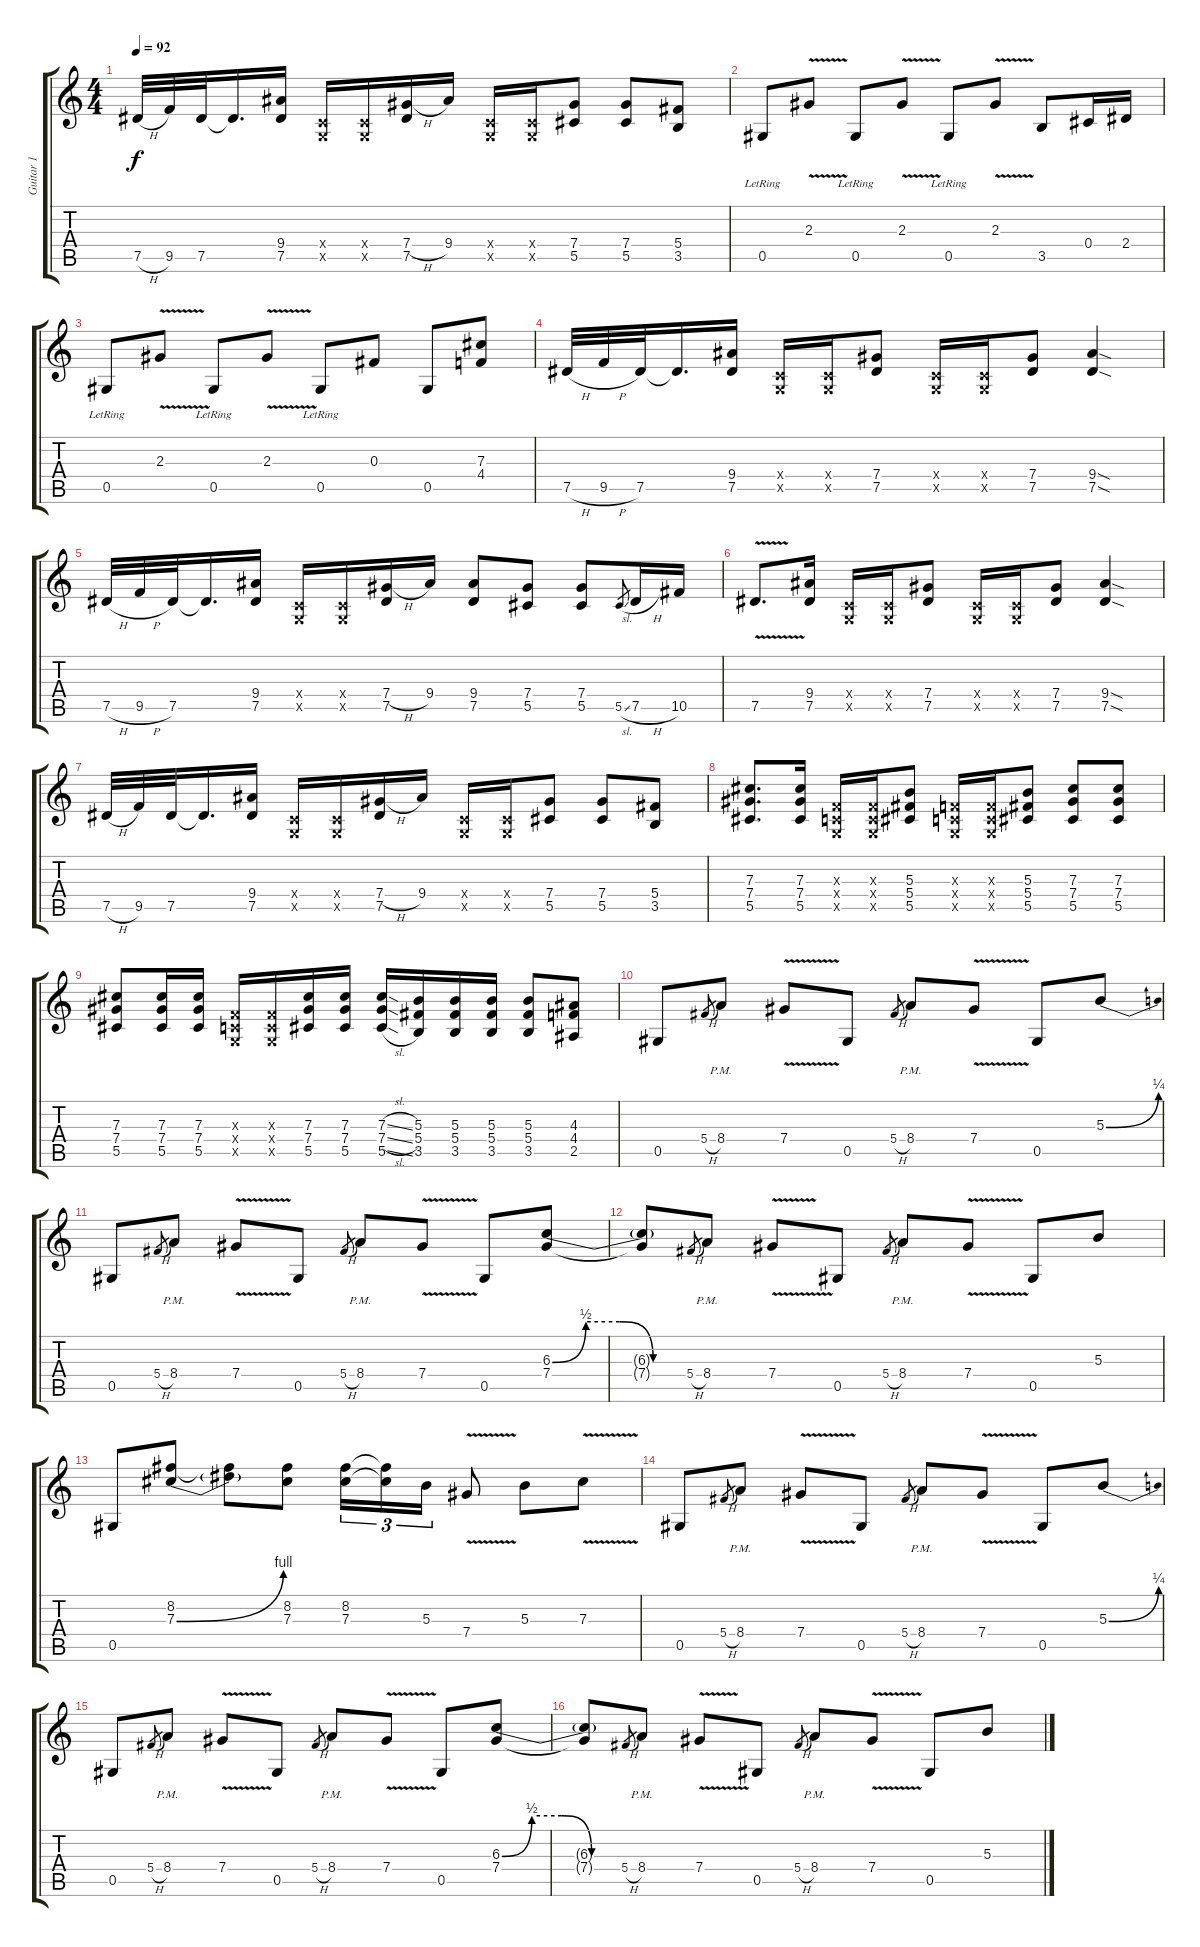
\track ("Guitar 1" "Guitar 1") {instrument distortionguitar}
\staff {score tabs}
\tuning (Eb4 Bb3 Gb3 Db3 Ab2 Eb2) {hide}
\ts (4 4)
\tempo 92
\clef g2
\ks c
7.5{h}.32{dy f} 9.5.32 7.5.32 7.5{t}.16{d} (9.4 7.5).16 (-1.4{x} -1.5{x}).16 (-1.4{x} -1.5{x}).16 (7.4{h} 7.5).16 9.4.16 (-1.4{x} -1.5{x}).16 (-1.4{x} -1.5{x}).16 (7.4 5.5).8 (7.4 5.5).8 (5.4 3.5).8 |
0.5{lr}.8 2.3{v}.8 0.5{lr}.8 2.3{v}.8 0.5{lr}.8 2.3{v}.8 3.5.8 0.4.16 2.4.16 |
0.5{lr}.8 2.3{v}.8 0.5{lr}.8 2.3{v}.8 0.5{lr}.8 0.3.8 0.5.8 (7.3 4.4).8 |
7.5{h}.32 9.5{h}.32 7.5.32 7.5{t}.16{d} (9.4 7.5).16 (-1.4{x} -1.5{x}).16 (-1.4{x} -1.5{x}).16 (7.4 7.5).8 (-1.4{x} -1.5{x}).16 (-1.4{x} -1.5{x}).16 (7.4 7.5).8 (9.4{sod} 7.5{sod}).4 |
7.5{h}.32 9.5{h}.32 7.5.32 7.5{t}.16{d} (9.4 7.5).16 (-1.4{x} -1.5{x}).16 (-1.4{x} -1.5{x}).16 (7.4{h} 7.5).16 9.4.16 (9.4 7.5).8 (7.4 5.5).8 (7.4 5.5).8 5.5{sl}.8{gr} 7.5{h}.16 10.5.16 |
7.5{v}.8{d} (9.4 7.5).16 (-1.4{x} -1.5{x}).16 (-1.4{x} -1.5{x}).16 (7.4 7.5).8 (-1.4{x} -1.5{x}).16 (-1.4{x} -1.5{x}).16 (7.4 7.5).8 (9.4{sod} 7.5{sod}).4 |
7.5{h}.32 9.5.32 7.5.32 7.5{t}.16{d} (9.4 7.5).16 (-1.4{x} -1.5{x}).16 (-1.4{x} -1.5{x}).16 (7.4{h} 7.5).16 9.4.16 (-1.4{x} -1.5{x}).16 (-1.4{x} -1.5{x}).16 (7.4 5.5).8 (7.4 5.5).8 (5.4 3.5).8 |
(7.3 7.4 5.5).8{d} (7.3 7.4 5.5).16 (-1.3{x} -1.4{x} -1.5{x}).16 (-1.3{x} -1.4{x} -1.5{x}).16 (5.3 5.4 5.5).8 (-1.3{x} -1.4{x} -1.5{x}).16 (-1.3{x} -1.4{x} -1.5{x}).16 (5.3 5.4 5.5).8 (7.3 7.4 5.5).8 (7.3 7.4 5.5).8 |
(7.3 7.4 5.5).8 (7.3 7.4 5.5).16 (7.3 7.4 5.5).16 (-1.3{x} -1.4{x} -1.5{x}).16 (-1.3{x} -1.4{x} -1.5{x}).16 (7.3 7.4 5.5).16 (7.3 7.4 5.5).16 (7.3{sl} 7.4{sl} 5.5{sl}).16 (5.3 5.4 3.5).16 (5.3 5.4 3.5).16 (5.3 5.4 3.5).16 (5.3 5.4 3.5).8 (4.3 4.4 2.5).8 |
0.5.8 5.4{h}.8{gr} 8.4{pm}.8 7.4{v}.8 0.5.8 5.4{h}.8{gr} 8.4{pm}.8 7.4{v}.8 0.5.8 5.3{be (bend 0 0 60 1)}.8 |
0.5.8 5.4{h}.8{gr} 8.4{pm}.8 7.4{v}.8 0.5.8 5.4{h}.8{gr} 8.4{pm}.8 7.4{v}.8 0.5.8 (6.3{be (custom 0 0 15 2 30 2 45 0 60 0)} 7.4).8 |
(6.3{t} 7.4{t}).8 5.4{h}.8{gr} 8.4{pm}.8 7.4{v}.8 0.5.8 5.4{h}.8{gr} 8.4{pm}.8 7.4{v}.8 0.5.8 5.3.8 |
0.5.8 (8.2 7.3{be (bend 0 0 60 4)}).8 (8.2{t} 7.3{t}).8 (8.2 7.3).8 (8.2 7.3).16{tu (3 2)} (8.2{t} 7.3{t}).16{tu (3 2)} 5.3.16{tu (3 2)} 7.4{v}.8 5.3.8 7.3{v}.8 |
0.5.8 5.4{h}.8{gr} 8.4{pm}.8 7.4{v}.8 0.5.8 5.4{h}.8{gr} 8.4{pm}.8 7.4{v}.8 0.5.8 5.3{be (bend 0 0 60 1)}.8 |
0.5.8 5.4{h}.8{gr} 8.4{pm}.8 7.4{v}.8 0.5.8 5.4{h}.8{gr} 8.4{pm}.8 7.4{v}.8 0.5.8 (6.3{be (custom 0 0 15 2 30 2 45 0 60 0)} 7.4).8 |
(6.3{t} 7.4{t}).8 5.4{h}.8{gr} 8.4{pm}.8 7.4{v}.8 0.5.8 5.4{h}.8{gr} 8.4{pm}.8 7.4{v}.8 0.5.8 5.3.8
